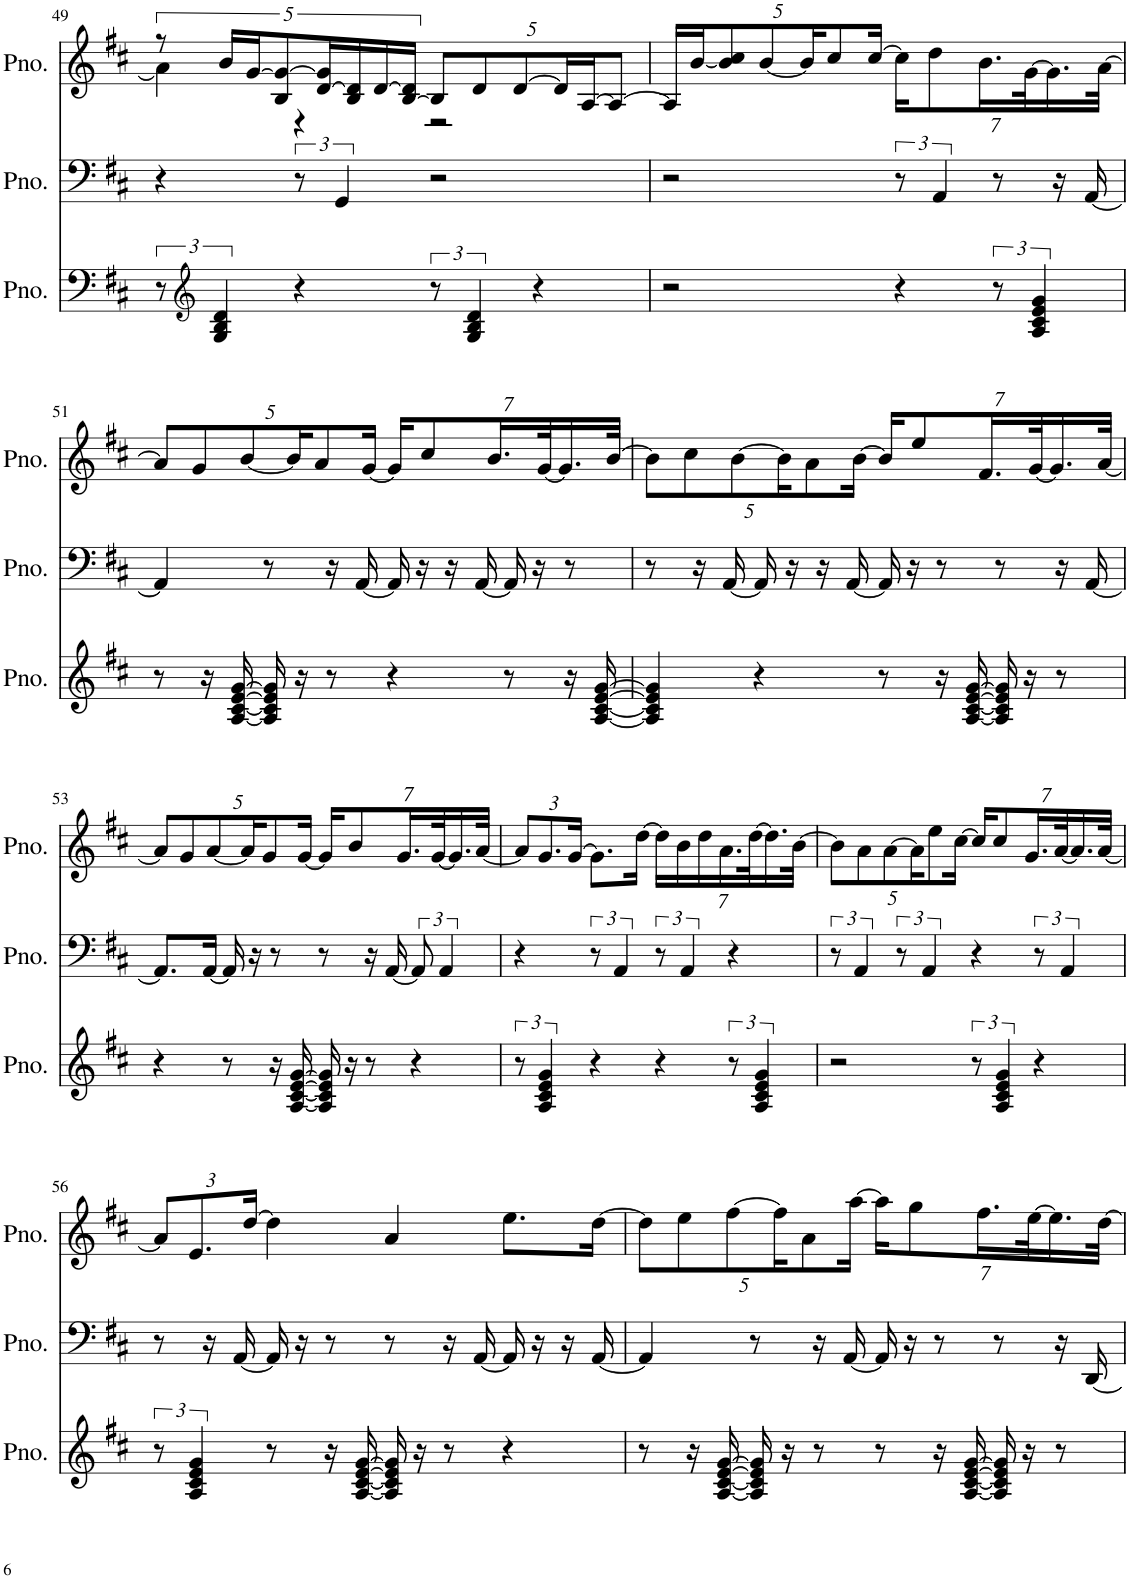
**kern	**kern	**kern
*part3	*part2	*part1
*staff3	*staff2	*staff1
*I"Piano	*I"Piano	*I"Piano
*I'Pno.	*I'Pno.	*I'Pno.
!!LO:PB:g=z
*clefF4	*clefF4	*clefG2
*k[f#c#]	*k[f#c#]	*k[f#c#]
*M4/4	*M4/4	*M4/4
=49	=49	=49
*	*	*^
12r	4r	10r	4a\]
*clefG2	*	*	*
6G/ 6B/ 6d/	.	.	.
.	.	20b/LL	.
.	.	[20g/J	.
.	.	10B/ 10g/_	.
4r	12r	.	4r
.	.	[20d/ 20g/]L	.
.	6GG/	.	.
.	.	20B/ 20d/]	.
.	.	[20d/	.
.	.	[20B/ 20d/]JJ	.
*	*	*Xbrackettup	*
12r	2r	10B/L]	2r
6G/ 6B/ 6d/	.	.	.
.	.	10d/	.
.	.	[10d/	.
4r	.	.	.
.	.	20d/L]	.
.	.	[20A/J	.
.	.	10A/J_	.
*	*	*v	*v
=50	=50	=50
2r	2r	20A/LL]
.	.	[20b/J
.	.	10b/] 10cc#/
.	.	[10b/
.	.	20b/K]
.	.	10cc#/
.	.	[20cc#/Jk
4r	12r	14cc#\KL]
.	.	7dd\
.	6AA/	.
.	.	14.b\L
12r	8r	.
.	.	[28g\K
6A/ 6c#/ 6e/ 6g/	.	.
.	.	14.g\]
.	16r	.
.	[16AA/	.
.	.	[28a\JJk
!!LO:LB:g=z
=51	=51	=51
8r	4AA/]	10a/L]
.	.	10g/
16r	.	.
[16A/ [16c#/ [16e/ [16g/	.	.
.	.	[10b/
16A/] 16c#/] 16e/] 16g/]	8r	.
.	.	20b/K]
16r	.	.
.	.	10a/
8r	16r	.
.	[16AA/	.
.	.	[20g/Jk
4r	16AA/]	14g/KL]
.	16r	.
.	.	7cc#/
.	16r	.
.	[16AA/	.
.	.	14.b/L
8r	16AA/]	.
.	16r	.
.	.	[28g/K
.	.	14.g/]
16r	8r	.
[16A/ [16c#/ [16e/ [16g/	.	.
.	.	[28b/JJk
=52	=52	=52
4A/] 4c#/] 4e/] 4g/]	8r	10b\L]
.	.	10cc#\
.	16r	.
.	[16AA/	.
.	.	[10b\
4r	16AA/]	.
.	.	20b\K]
.	16r	.
.	.	10a\
.	16r	.
.	[16AA/	.
.	.	[20b\Jk
8r	16AA/]	14b/KL]
.	16r	.
.	.	7ee/
16r	8r	.
[16A/ [16c#/ [16e/ [16g/	.	.
.	.	14.f#/L
16A/] 16c#/] 16e/] 16g/]	8r	.
16r	.	.
.	.	[28g/K
.	.	14.g/]
8r	16r	.
.	[16AA/	.
.	.	[28a/JJk
!!LO:LB:g=z
=53	=53	=53
4r	8.AA/L]	10a/L]
.	.	10g/
.	[16AA/Jk	.
.	.	[10a/
8r	16AA/]	.
.	.	20a/K]
.	16r	.
.	.	10g/
16r	8r	.
[16A/ [16c#/ [16e/ [16g/	.	.
.	.	[20g/Jk
16A/] 16c#/] 16e/] 16g/]	8r	14g/KL]
16r	.	.
.	.	7b/
8r	16r	.
.	[16AA/	.
.	.	14.g/L
4r	12AA/]	.
.	.	[28g/K
.	6AA/	.
.	.	14.g/]
.	.	[28a/JJk
=54	=54	=54
12r	4r	12a/L]
6A/ 6c#/ 6e/ 6g/	.	12.g/
.	.	[24g/Jk
4r	12r	8.g\L]
.	6AA/	.
.	.	[16dd\Jk
4r	12r	14dd\LL]
.	.	14b\
.	6AA/	.
.	.	14dd\
.	.	14.a\
12r	4r	.
.	.	[28dd\K
6A/ 6c#/ 6e/ 6g/	.	.
.	.	14.dd\]
.	.	[28b\JJk
=55	=55	=55
2r	12r	10b\L]
.	6AA/	.
.	.	10a\
.	.	[10a\
.	12r	.
.	.	20a\K]
.	6AA/	.
.	.	10ee\
.	.	[20cc#\Jk
12r	4r	14cc#/KL]
.	.	7cc#/
6A/ 6c#/ 6e/ 6g/	.	.
.	.	14.g/L
4r	12r	.
.	.	[28a/K
.	6AA/	.
.	.	14.a/]
.	.	[28a/JJk
!!LO:LB:g=z
=56	=56	=56
12r	8r	12a/L]
6A/ 6c#/ 6e/ 6g/	.	12.e/
.	16r	.
.	[16AA/	.
.	.	[24dd/Jk
8r	16AA/]	4dd\]
.	16r	.
16r	8r	.
[16A/ [16c#/ [16e/ [16g/	.	.
16A/] 16c#/] 16e/] 16g/]	8r	4a/
16r	.	.
8r	16r	.
.	[16AA/	.
4r	16AA/]	8.ee\L
.	16r	.
.	16r	.
.	[16AA/	[16dd\Jk
=57	=57	=57
8r	4AA/]	10dd\L]
.	.	10ee\
16r	.	.
[16A/ [16c#/ [16e/ [16g/	.	.
.	.	[10ff#\
16A/] 16c#/] 16e/] 16g/]	8r	.
.	.	20ff#\K]
16r	.	.
.	.	10a\
8r	16r	.
.	[16AA/	.
.	.	[20aa\Jk
8r	16AA/]	14aa\KL]
.	16r	.
.	.	7gg\
16r	8r	.
[16A/ [16c#/ [16e/ [16g/	.	.
.	.	14.ff#\L
16A/] 16c#/] 16e/] 16g/]	8r	.
16r	.	.
.	.	[28ee\K
.	.	14.ee\]
8r	16r	.
.	[16DD/	.
.	.	[28dd\JJk
=	=	=
*-	*-	*-
